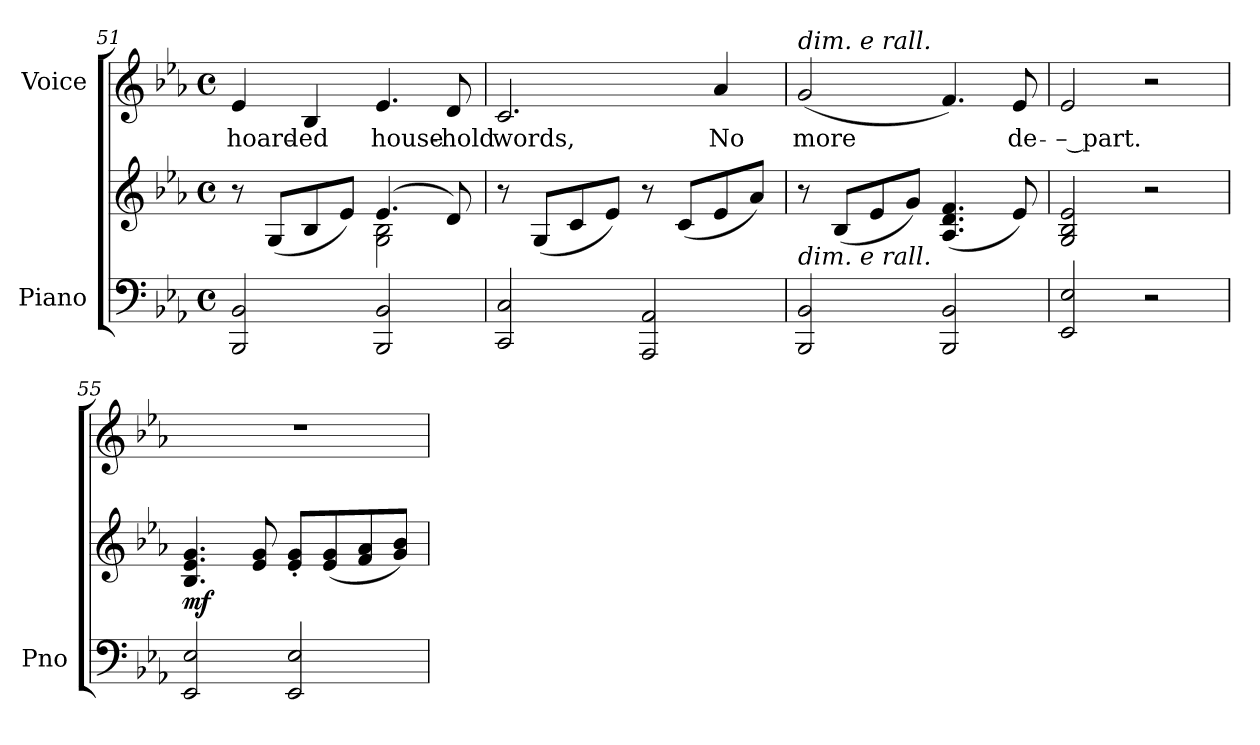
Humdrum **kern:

**kern	**kern	**dynam	**kern	**text
*part2	*part2	*part2	*part1	*part1
*staff3	*staff2	*staff2/3	*staff1	*staff1
*I"Piano	*	*	*I"Voice	*
*I'Pno	*	*	*	*
*clefF4	*clefG2	*	*clefG2	*
*k[b-e-a-]	*k[b-e-a-]	*	*k[b-e-a-]	*
*M4/4	*M4/4	*	*M4/4	*
*met(c)	*met(c)	*	*met(c)	*
=51	=51	=51	=51	=51
*	*^	*	*	*
2BBB-/ 2BB-/	8r	2ryy	.	4e-/	hoard-
.	(8G/L	.	.	.	.
.	8B-/	.	.	4B-/	-ed
.	8e-/J)	.	.	.	.
2BBB-/ 2BB-/	(4.e-/	2G\ 2B-\	.	4.e-/	house-
.	8d/)	.	.	8d/	-hold
*	*v	*v	*	*	*
=52	=52	=52	=52	=52
2CC/ 2C/	8r	.	2.c/	words,
.	(8G/L	.	.	.
.	8c/	.	.	.
.	8e-/J)	.	.	.
2AAA-/ 2AA-/	8r	.	.	.
.	(8c/L	.	.	.
.	8e-/	.	4a-/	No
.	8a-/J)	.	.	.
=53	=53	=53	=53	=53
!	!	!	!LO:TX:a:i:t=dim. e rall.	!
!	!LO:TX:b:i:t=dim. e rall.	!	!	!
2BBB-/ 2BB-/	8r	.	(2g/	more
.	(8B-/L	.	.	.
.	8e-/	.	.	.
.	8g/J)	.	.	.
2BBB-/ 2BB-/	(>4.A-/ 4.d/ 4.f/	.	4.f/)	.
.	8e-/)	.	8e-/	de-
=54	=54	=54	=54	=54
2EE-/ 2E-/	2G/ 2B-/ 2e-/	.	2e-/	-– part.
2r	2r	.	2r	.
=55	=55	=55	=55	=55
!	!	!LO:DY:b	!	!
2EE-/ 2E-/	4.B-/ 4.e-/ 4.g/	mf	1r	.
.	8e-/ 8g/	.	.	.
2EE-/ 2E-/	8e-/' 8g/'L	.	.	.
.	(8e-/ 8g/	.	.	.
.	8f/ 8a-/	.	.	.
.	8g/ 8b-/J)	.	.	.
=	=	=	=	=
*-	*-	*-	*-	*-
